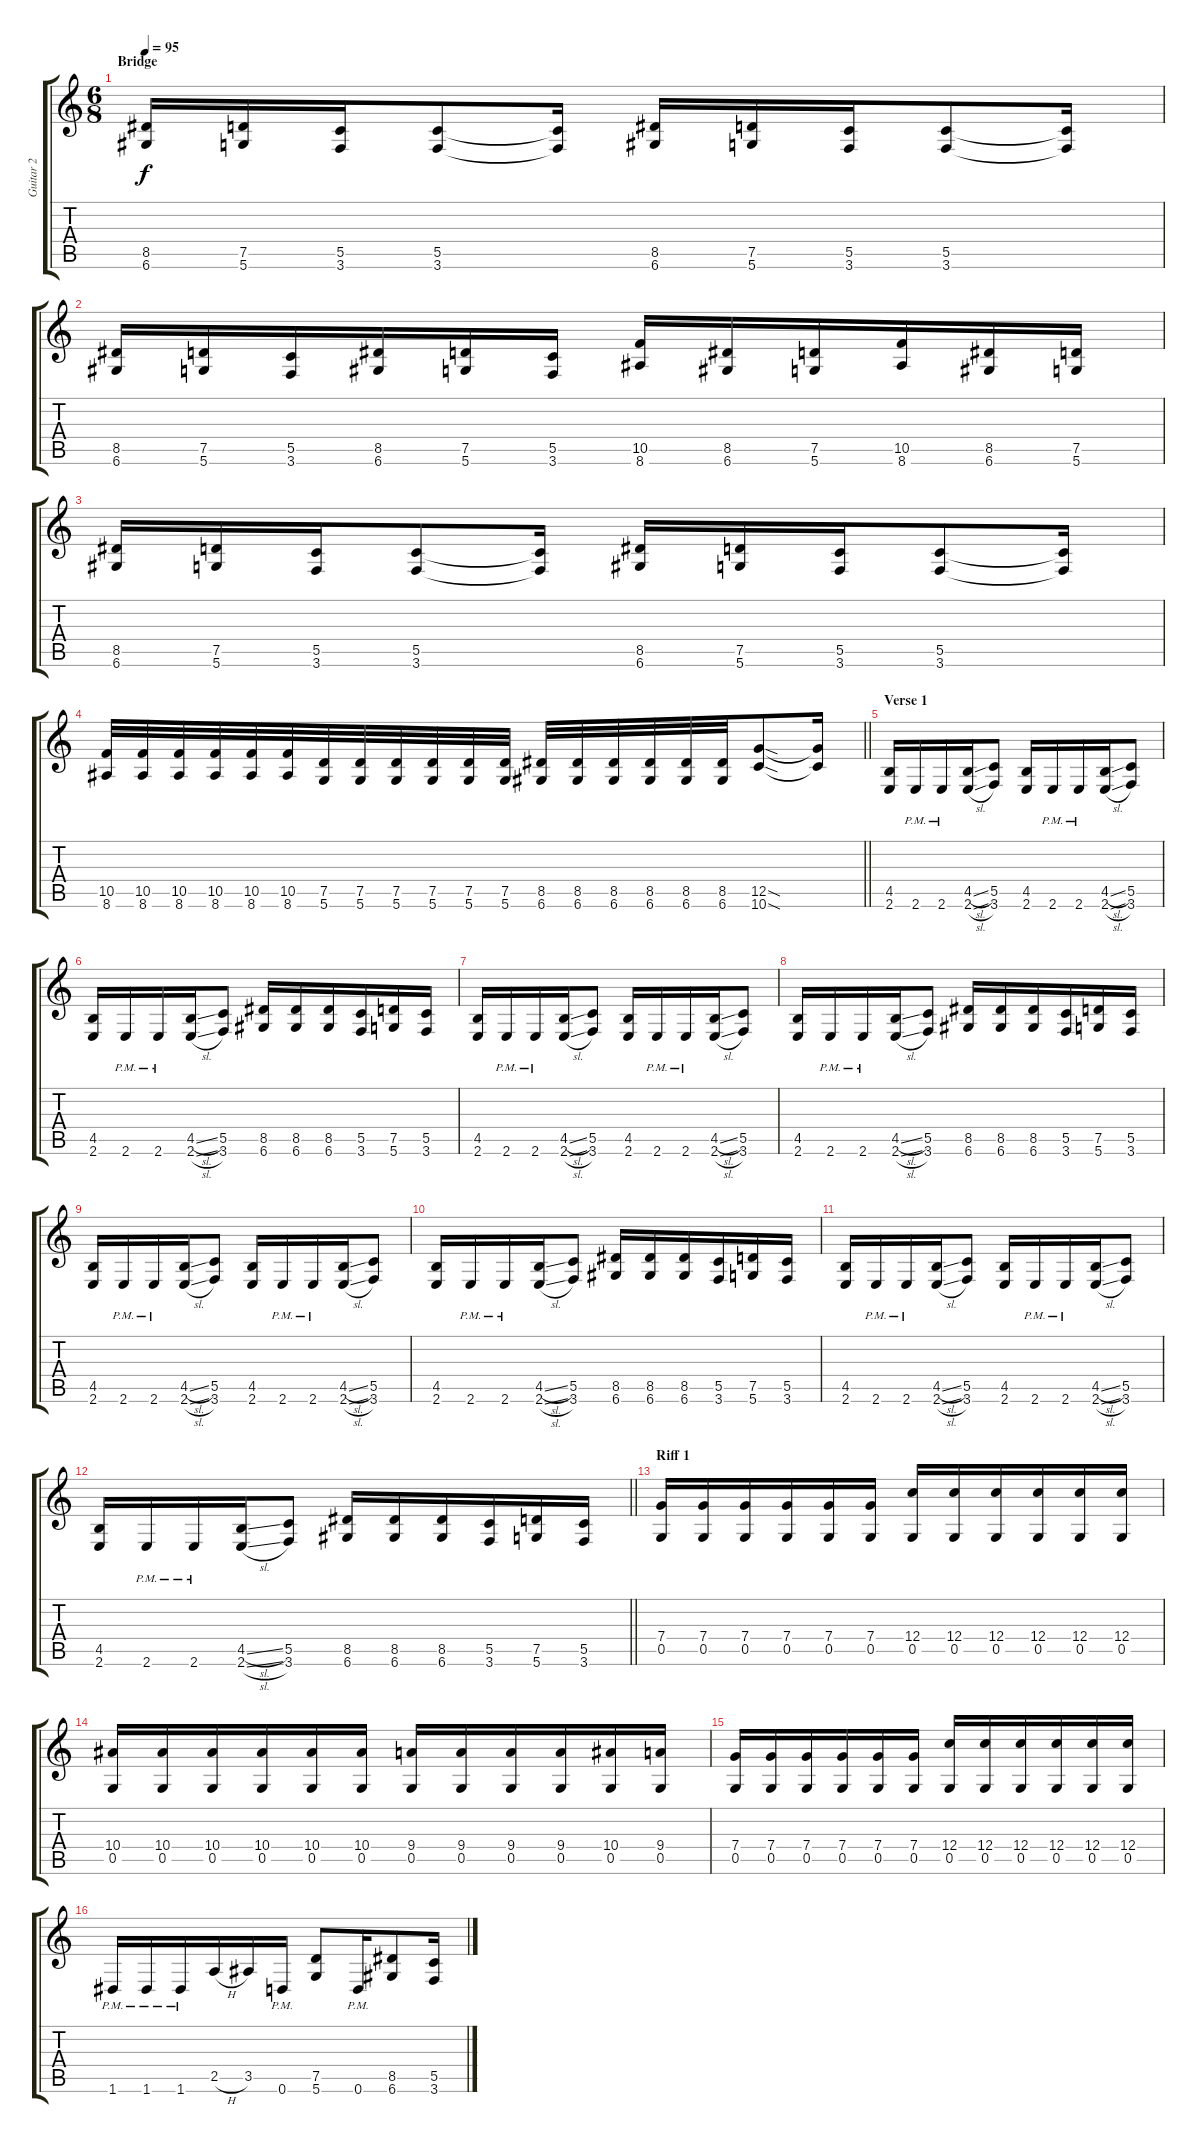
\track ("Guitar 2" "Guitar 2") {instrument distortionguitar}
\staff {score tabs}
\tuning (D4 A3 F3 C3 G2 D2) {hide}
\ts (6 8)
\section ("" "Bridge")
\tempo 95
\clef g2
\ks c
(8.5 6.6).16{dy f} (7.5 5.6).16 (5.5 3.6).16 (5.5 3.6).8 (5.5{t} 3.6{t}).16 (8.5 6.6).16 (7.5 5.6).16 (5.5 3.6).16 (5.5 3.6).8 (5.5{t} 3.6{t}).16 |
(8.5 6.6).16 (7.5 5.6).16 (5.5 3.6).16 (8.5 6.6).16 (7.5 5.6).16 (5.5 3.6).16 (10.5 8.6).16 (8.5 6.6).16 (7.5 5.6).16 (10.5 8.6).16 (8.5 6.6).16 (7.5 5.6).16 |
(8.5 6.6).16 (7.5 5.6).16 (5.5 3.6).16 (5.5 3.6).8 (5.5{t} 3.6{t}).16 (8.5 6.6).16 (7.5 5.6).16 (5.5 3.6).16 (5.5 3.6).8 (5.5{t} 3.6{t}).16 |
\barLineRight lightlight
(10.5 8.6).32 (10.5 8.6).32 (10.5 8.6).32 (10.5 8.6).32 (10.5 8.6).32 (10.5 8.6).32 (7.5 5.6).32 (7.5 5.6).32 (7.5 5.6).32 (7.5 5.6).32 (7.5 5.6).32 (7.5 5.6).32 (8.5 6.6).32 (8.5 6.6).32 (8.5 6.6).32 (8.5 6.6).32 (8.5 6.6).32 (8.5 6.6).32 (12.5{sod} 10.6{sod}).8 (12.5{t} 10.6{t}).16 |
\section ("" "Verse 1")
(4.5 2.6).16 2.6{pm}.16 2.6{pm}.16 (4.5{sl} 2.6{sl}).16 (5.5 3.6).8 (4.5 2.6).16 2.6{pm}.16 2.6{pm}.16 (4.5{sl} 2.6{sl}).16 (5.5 3.6).8 |
(4.5 2.6).16 2.6{pm}.16 2.6{pm}.16 (4.5{sl} 2.6{sl}).16 (5.5 3.6).8 (8.5 6.6).16 (8.5 6.6).16 (8.5 6.6).16 (5.5 3.6).16 (7.5 5.6).16 (5.5 3.6).16 |
(4.5 2.6).16 2.6{pm}.16 2.6{pm}.16 (4.5{sl} 2.6{sl}).16 (5.5 3.6).8 (4.5 2.6).16 2.6{pm}.16 2.6{pm}.16 (4.5{sl} 2.6{sl}).16 (5.5 3.6).8 |
(4.5 2.6).16 2.6{pm}.16 2.6{pm}.16 (4.5{sl} 2.6{sl}).16 (5.5 3.6).8 (8.5 6.6).16 (8.5 6.6).16 (8.5 6.6).16 (5.5 3.6).16 (7.5 5.6).16 (5.5 3.6).16 |
(4.5 2.6).16 2.6{pm}.16 2.6{pm}.16 (4.5{sl} 2.6{sl}).16 (5.5 3.6).8 (4.5 2.6).16 2.6{pm}.16 2.6{pm}.16 (4.5{sl} 2.6{sl}).16 (5.5 3.6).8 |
(4.5 2.6).16 2.6{pm}.16 2.6{pm}.16 (4.5{sl} 2.6{sl}).16 (5.5 3.6).8 (8.5 6.6).16 (8.5 6.6).16 (8.5 6.6).16 (5.5 3.6).16 (7.5 5.6).16 (5.5 3.6).16 |
(4.5 2.6).16 2.6{pm}.16 2.6{pm}.16 (4.5{sl} 2.6{sl}).16 (5.5 3.6).8 (4.5 2.6).16 2.6{pm}.16 2.6{pm}.16 (4.5{sl} 2.6{sl}).16 (5.5 3.6).8 |
\barLineRight lightlight
(4.5 2.6).16 2.6{pm}.16 2.6{pm}.16 (4.5{sl} 2.6{sl}).16 (5.5 3.6).8 (8.5 6.6).16 (8.5 6.6).16 (8.5 6.6).16 (5.5 3.6).16 (7.5 5.6).16 (5.5 3.6).16 |
\section ("" "Riff 1")
(7.4 0.5).16 (7.4 0.5).16 (7.4 0.5).16 (7.4 0.5).16 (7.4 0.5).16 (7.4 0.5).16 (12.4 0.5).16 (12.4 0.5).16 (12.4 0.5).16 (12.4 0.5).16 (12.4 0.5).16 (12.4 0.5).16 |
(10.4 0.5).16 (10.4 0.5).16 (10.4 0.5).16 (10.4 0.5).16 (10.4 0.5).16 (10.4 0.5).16 (9.4 0.5).16 (9.4 0.5).16 (9.4 0.5).16 (9.4 0.5).16 (10.4 0.5).16 (9.4 0.5).16 |
(7.4 0.5).16 (7.4 0.5).16 (7.4 0.5).16 (7.4 0.5).16 (7.4 0.5).16 (7.4 0.5).16 (12.4 0.5).16 (12.4 0.5).16 (12.4 0.5).16 (12.4 0.5).16 (12.4 0.5).16 (12.4 0.5).16 |
1.6{pm}.16 1.6{pm}.16 1.6{pm}.16 2.5{h}.16 3.5.16 0.6{pm}.16 (7.5 5.6).8 0.6{pm}.16 (8.5 6.6).8 (5.5 3.6).16
